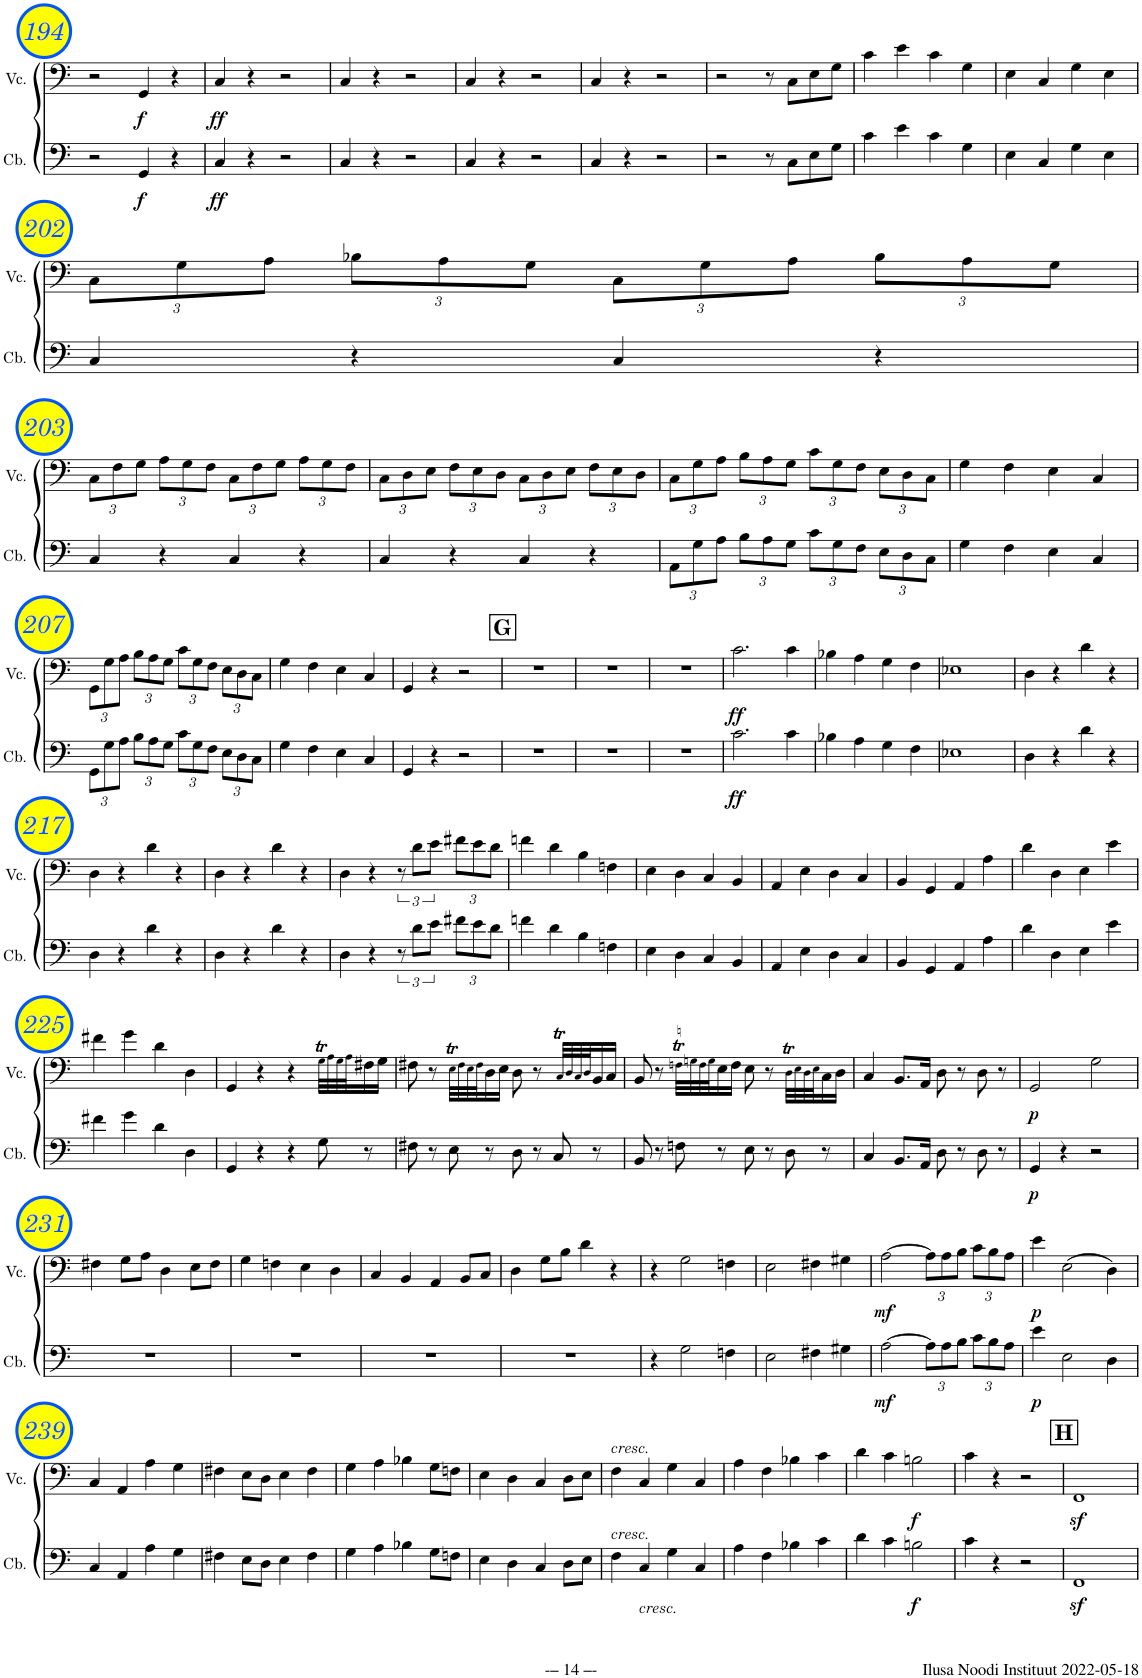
**kern	**dynam	**kern	**dynam
*part2	*part2	*part1	*part1
*staff2	*staff2	*staff1	*staff1
*I"Contrabass	*	*I"Violoncello	*
*I'Cb.	*	*I'Vc.	*
!!LO:PB:g=z
*clefF4	*	*clefF4	*
*Trd7c12	*	*	*
*k[]	*	*k[]	*
*M4/4	*	*M4/4	*
*met(c)	*	*met(c)	*
=194	=194	=194	=194
2r	.	2r	.
!	!LO:DY:b	!	!LO:DY:b
4GG/	f	4GG/	f
4r	.	4r	.
=195	=195	=195	=195
!	!LO:DY:b	!	!LO:DY:b
4C/	ff	4C/	ff
4r	.	4r	.
2r	.	2r	.
=196	=196	=196	=196
4C/	.	4C/	.
4r	.	4r	.
2r	.	2r	.
=197	=197	=197	=197
4C/	.	4C/	.
4r	.	4r	.
2r	.	2r	.
=198	=198	=198	=198
4C/	.	4C/	.
4r	.	4r	.
2r	.	2r	.
=199	=199	=199	=199
2r	.	2r	.
8r	.	8r	.
8C\L	.	8C\L	.
8E\	.	8E\	.
8G\J	.	8G\J	.
=200	=200	=200	=200
4c\	.	4c\	.
4e\	.	4e\	.
4c\	.	4c\	.
4G\	.	4G\	.
=201	=201	=201	=201
4E\	.	4E\	.
4C/	.	4C/	.
4G\	.	4G\	.
4E\	.	4E\	.
!!LO:LB:g=z
=202	=202	=202	=202
*	*	*Xbrackettup	*
4C/	.	12C\L	.
.	.	12G\	.
.	.	12A\J	.
4r	.	12B-X\L	.
.	.	12A\	.
.	.	12G\J	.
4C/	.	12C\L	.
.	.	12G\	.
.	.	12A\J	.
4r	.	12B-\L	.
.	.	12A\	.
.	.	12G\J	.
!!LO:LB:g=z
=203	=203	=203	=203
4C/	.	12C\L	.
.	.	12F\	.
.	.	12G\J	.
4r	.	12A\L	.
.	.	12G\	.
.	.	12F\J	.
4C/	.	12C\L	.
.	.	12F\	.
.	.	12G\J	.
4r	.	12A\L	.
.	.	12G\	.
.	.	12F\J	.
=204	=204	=204	=204
4C/	.	12C\L	.
.	.	12D\	.
.	.	12E\J	.
4r	.	12F\L	.
.	.	12E\	.
.	.	12D\J	.
4C/	.	12C\L	.
.	.	12D\	.
.	.	12E\J	.
4r	.	12F\L	.
.	.	12E\	.
.	.	12D\J	.
=205	=205	=205	=205
*Xbrackettup	*	*	*
12AA\L	.	12C\L	.
12G\	.	12G\	.
12A\J	.	12A\J	.
12B\L	.	12B\L	.
12A\	.	12A\	.
12G\J	.	12G\J	.
12c\L	.	12c\L	.
12G\	.	12G\	.
12F\J	.	12F\J	.
12E\L	.	12E\L	.
12D\	.	12D\	.
12C\J	.	12C\J	.
=206	=206	=206	=206
4G\	.	4G\	.
4F\	.	4F\	.
4E\	.	4E\	.
4C/	.	4C/	.
!!LO:LB:g=z
=207	=207	=207	=207
12GG\L	.	12GG\L	.
12G\	.	12G\	.
12A\J	.	12A\J	.
12B\L	.	12B\L	.
12A\	.	12A\	.
12G\J	.	12G\J	.
12c\L	.	12c\L	.
12G\	.	12G\	.
12F\J	.	12F\J	.
12E\L	.	12E\L	.
12D\	.	12D\	.
12C\J	.	12C\J	.
=208	=208	=208	=208
4G\	.	4G\	.
4F\	.	4F\	.
4E\	.	4E\	.
4C/	.	4C/	.
=209	=209	=209	=209
4GG/	.	4GG/	.
4r	.	4r	.
2r	.	2r	.
!!LO:REH:place=s1:a:B:cj:fs=14:t=G
=210	=210	=210	=210
1r	.	1r	.
=211	=211	=211	=211
1r	.	1r	.
=212	=212	=212	=212
1r	.	1r	.
=213	=213	=213	=213
!	!LO:DY:b	!	!LO:DY:b
2.c\	ff	2.c\	ff
4c\	.	4c\	.
=214	=214	=214	=214
4B-X\	.	4B-X\	.
4A\	.	4A\	.
4G\	.	4G\	.
4F\	.	4F\	.
=215	=215	=215	=215
1E-X	.	1E-X	.
=216	=216	=216	=216
4D\	.	4D\	.
4r	.	4r	.
4d\	.	4d\	.
4r	.	4r	.
!!LO:LB:g=z
=217	=217	=217	=217
4D\	.	4D\	.
4r	.	4r	.
4d\	.	4d\	.
4r	.	4r	.
=218	=218	=218	=218
4D\	.	4D\	.
4r	.	4r	.
4d\	.	4d\	.
4r	.	4r	.
=219	=219	=219	=219
4D\	.	4D\	.
4r	.	4r	.
*brackettup	*	*brackettup	*
12r	.	12r	.
12d\L	.	12d\L	.
12e\J	.	12e\J	.
*Xbrackettup	*	*Xbrackettup	*
12f#X\L	.	12f#X\L	.
12e\	.	12e\	.
12d\J	.	12d\J	.
=220	=220	=220	=220
4fn\	.	4fn\	.
4d\	.	4d\	.
4B\	.	4B\	.
4Fn\	.	4Fn\	.
=221	=221	=221	=221
4E\	.	4E\	.
4D\	.	4D\	.
4C/	.	4C/	.
4BB/	.	4BB/	.
=222	=222	=222	=222
4AA/	.	4AA/	.
4E\	.	4E\	.
4D\	.	4D\	.
4C/	.	4C/	.
=223	=223	=223	=223
4BB/	.	4BB/	.
4GG/	.	4GG/	.
4AA/	.	4AA/	.
4A\	.	4A\	.
=224	=224	=224	=224
4d\	.	4d\	.
4D\	.	4D\	.
4E\	.	4E\	.
4e\	.	4e\	.
!!LO:LB:g=z
=225	=225	=225	=225
4f#X\	.	4f#X\	.
4g\	.	4g\	.
4d\	.	4d\	.
4D\	.	4D\	.
=226	=226	=226	=226
4GG/	.	4GG/	.
4r	.	4r	.
4r	.	4r	.
8G\	.	32GT!\LLL	.
.	.	32A!\	.
.	.	32G!\	.
.	.	32A!\J	.
8r	.	16F#X\	.
.	.	16G\JJ	.
=227	=227	=227	=227
8F#X\	.	8F#X\	.
8r	.	8r	.
8E\	.	32Et!\LLL	.
.	.	32F#!\	.
.	.	32E!\	.
.	.	32F#!\J	.
8r	.	16D\	.
.	.	16E\JJ	.
8D\	.	8D\	.
8r	.	8r	.
8C/	.	32CT!/LLL	.
.	.	32D!/	.
.	.	32C!/	.
.	.	32D!/J	.
8r	.	16BB/	.
.	.	16C/JJ	.
=228	=228	=228	=228
8BB/	.	8BB/	.
8r	.	8r	.
8Fn\	.	32FnT!\LLL	.
.	.	32Gn!\	.
.	.	32F!\	.
.	.	32G!\J	.
8r	.	16E\	.
.	.	16F\JJ	.
8E\	.	8E\	.
8r	.	8r	.
8D\	.	32DT!\LLL	.
.	.	32E!\	.
.	.	32D!\	.
.	.	32E!\J	.
8r	.	16C\	.
.	.	16D\JJ	.
=229	=229	=229	=229
4C/	.	4C/	.
8.BB/L	.	8.BB/L	.
16AA/Jk	.	16AA/Jk	.
8D\	.	8D\	.
8r	.	8r	.
8D\	.	8D\	.
8r	.	8r	.
=230	=230	=230	=230
!	!LO:DY:b	!	!LO:DY:b
4GG/	p	2GG/	p
4r	.	.	.
2r	.	2G\	.
!!LO:LB:g=z
=231	=231	=231	=231
1r	.	4F#X\	.
.	.	8G\L	.
.	.	8A\J	.
.	.	4D\	.
.	.	8E\L	.
.	.	8F#\J	.
=232	=232	=232	=232
1r	.	4G\	.
.	.	4Fn\	.
.	.	4E\	.
.	.	4D\	.
=233	=233	=233	=233
1r	.	4C/	.
.	.	4BB/	.
.	.	4AA/	.
.	.	8BB/L	.
.	.	8C/J	.
=234	=234	=234	=234
1r	.	4D\	.
.	.	8G\L	.
.	.	8B\J	.
.	.	4d\	.
.	.	4r	.
=235	=235	=235	=235
4r	.	4r	.
2G\	.	2G\	.
4Fn\	.	4Fn\	.
=236	=236	=236	=236
2E\	.	2E\	.
4F#X\	.	4F#X\	.
4G#X\	.	4G#X\	.
=237	=237	=237	=237
!	!LO:DY:b	!	!LO:DY:b
[2A\	mf	[2A\	mf
12A\L]	.	12A\L]	.
12A\	.	12A\	.
12B\J	.	12B\J	.
12c\L	.	12c\L	.
12B\	.	12B\	.
12A\J	.	12A\J	.
=238	=238	=238	=238
!	!LO:DY:b	!	!LO:DY:b
4e\	p	4e\	p
2E\	.	(2E\	.
4D\	.	4D\)	.
!!LO:LB:g=z
=239	=239	=239	=239
4C/	.	4C/	.
4AA/	.	4AA/	.
4A\	.	4A\	.
4G\	.	4G\	.
=240	=240	=240	=240
4F#X\	.	4F#X\	.
8E\L	.	8E\L	.
8D\J	.	8D\J	.
4E\	.	4E\	.
4F#\	.	4F#\	.
=241	=241	=241	=241
4G\	.	4G\	.
4A\	.	4A\	.
4B-X\	.	4B-X\	.
8G\L	.	8G\L	.
8Fn\J	.	8Fn\J	.
=242	=242	=242	=242
4E\	.	4E\	.
4D\	.	4D\	.
4C/	.	4C/	.
8D\L	.	8D\L	.
8E\J	.	8E\J	.
=243	=243	=243	=243
!	!	!LO:TX:a:i:t=cresc.	!
!LO:TX:a:i:t=cresc.	!	!	!
4F\	.	4F\	.
!LO:TX:b:i:t=cresc.	!	!	!
4C/	.	4C/	.
4G\	.	4G\	.
4C/	.	4C/	.
=244	=244	=244	=244
4A\	.	4A\	.
4F\	.	4F\	.
4B-X\	.	4B-X\	.
4c\	.	4c\	.
=245	=245	=245	=245
4d\	.	4d\	.
4c\	.	4c\	.
!	!LO:DY:b	!	!LO:DY:b
2Bn\	f	2Bn\	f
=246	=246	=246	=246
4c\	.	4c\	.
4r	.	4r	.
2r	.	2r	.
!!LO:REH:place=s1:a:B:cj:fs=14:t=H
=247	=247	=247	=247
1FFz<	.	1FFz<	.
=	=	=	=
*-	*-	*-	*-
